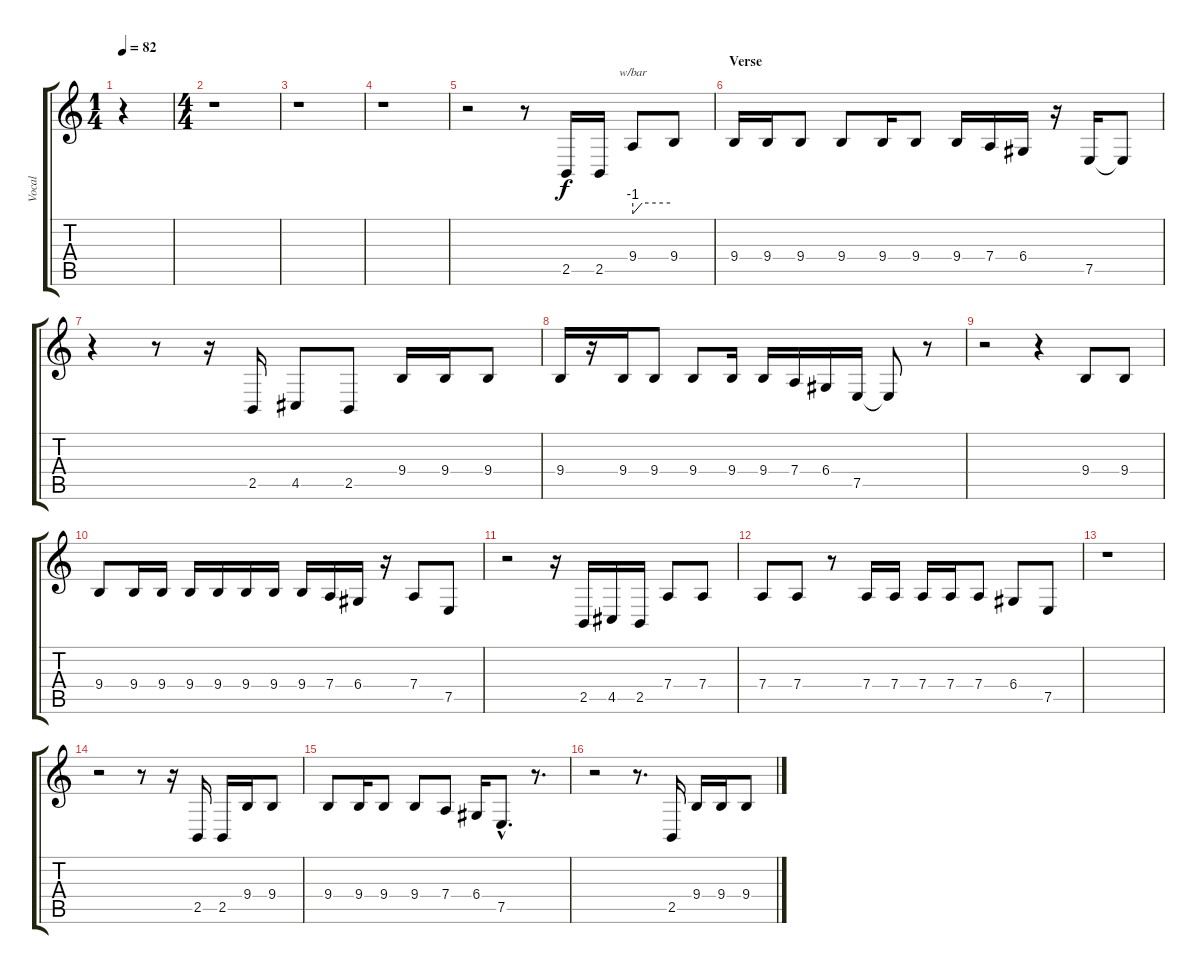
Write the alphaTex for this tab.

\track ("Vocal" "Vocal") {instrument tenorsax}
\staff {score tabs}
\tuning (E4 B3 G3 D3 A2 E2) {hide}
\ts (1 4)
\tempo 82
\clef g2
\ks c
r.4{dy f instrument tenorsax} |
\ts (4 4)
r.1 |
r.1 |
r.1 |
r.2 r.8 2.5.16 2.5.16 9.4.8{tbe (custom default 0 -4 15 0 60 0)} 9.4.8 |
\section ("" "Verse")
9.4.16 9.4.16 9.4.8 9.4.8 9.4.16 9.4.8 9.4.16 7.4.16 6.4.16 r.16 7.5.16 7.5{t}.8 |
r.4 r.8 r.16 2.5.16 4.5.8 2.5.8 9.4.16 9.4.16 9.4.8 |
9.4.16 r.16 9.4.16 9.4.8 9.4.8 9.4.16 9.4.16 7.4.16 6.4.16 7.5.16 7.5{t}.8 r.8 |
r.2 r.4 9.4.8 9.4.8 |
9.4.8 9.4.16 9.4.16 9.4.16 9.4.16 9.4.16 9.4.16 9.4.16 7.4.16 6.4.16 r.16 7.4.8 7.5.8 |
r.2 r.16 2.5.16 4.5.16 2.5.16 7.4.8 7.4.8 |
7.4.8 7.4.8 r.8 7.4.16 7.4.16 7.4.16 7.4.16 7.4.8 6.4.8 7.5.8 |
r.1 |
r.2 r.8 r.16 2.5.16 2.5.16 9.4.16 9.4.8 |
9.4.8 9.4.16 9.4.8 9.4.8 7.4.8 6.4.16 7.5{hac}.8{d} r.8{d} |
r.2 r.8{d} 2.5.16 9.4.16 9.4.16 9.4.8
